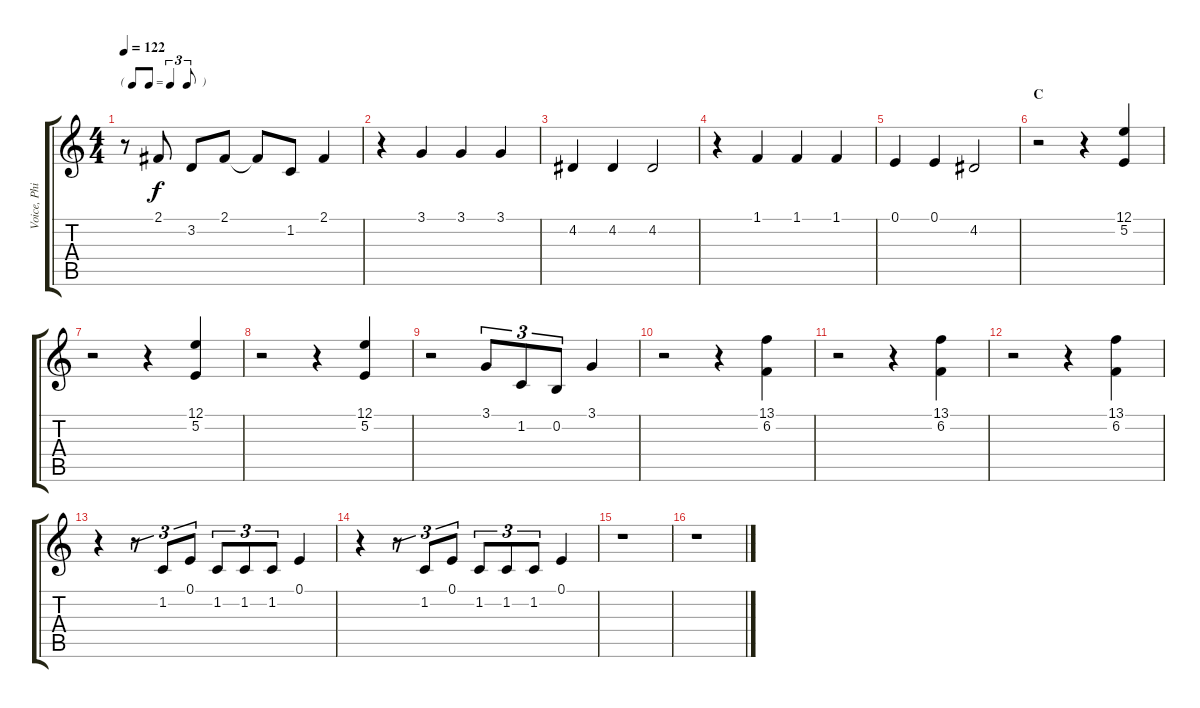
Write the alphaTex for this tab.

\track ("Voice, Phill" "Voice, Phi") {instrument lead2sawtooth}
\staff {score tabs}
\tuning (E4 B3 G3 D3 A2 E2) {hide}
\ts (4 4)
\tf triplet8th
\tempo 122
\clef g2
\ks c
r.8{dy f} 2.1.8 3.2.8 2.1.8 2.1{t}.8 1.2.8 2.1.4 |
r.4 3.1.4 3.1.4 3.1.4 |
4.2.4 4.2.4 4.2.2 |
r.4 1.1.4 1.1.4 1.1.4 |
0.1.4 0.1.4 4.2.2 |
\section ("" "C")
r.2 r.4 (12.1 5.2).4 |
r.2 r.4 (12.1 5.2).4 |
r.2 r.4 (12.1 5.2).4 |
r.2 3.1.8{tu (3 2)} 1.2.8{tu (3 2)} 0.2.8{tu (3 2)} 3.1.4 |
r.2 r.4 (13.1 6.2).4 |
r.2 r.4 (13.1 6.2).4 |
r.2 r.4 (13.1 6.2).4 |
r.4 r.8{tu (3 2)} 1.2.8{tu (3 2)} 0.1.8{tu (3 2)} 1.2.8{tu (3 2)} 1.2.8{tu (3 2)} 1.2.8{tu (3 2)} 0.1.4 |
r.4 r.8{tu (3 2)} 1.2.8{tu (3 2)} 0.1.8{tu (3 2)} 1.2.8{tu (3 2)} 1.2.8{tu (3 2)} 1.2.8{tu (3 2)} 0.1.4 |
r.1 |
r.1
